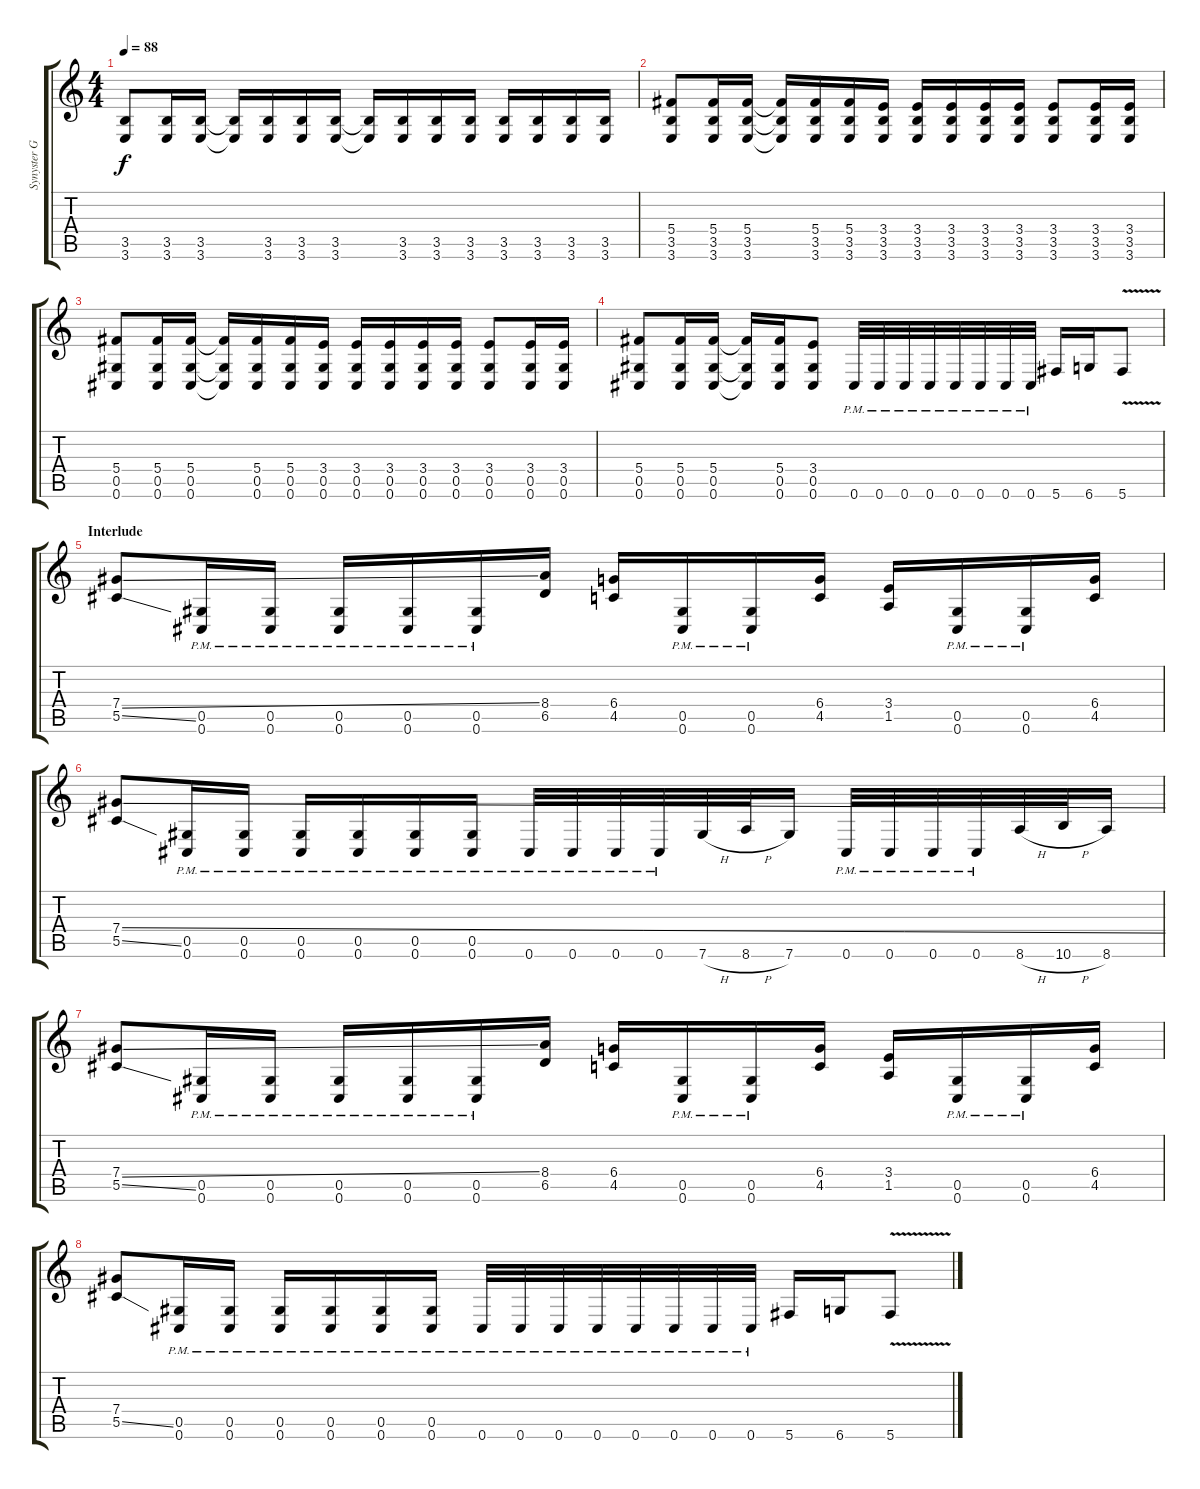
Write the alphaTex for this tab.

\track ("Synyster Gates (Rhythm)" "Synyster G") {instrument distortionguitar}
\staff {score tabs}
\tuning (Eb4 Bb3 Gb3 Db3 Ab2 Db2) {hide}
\ts (4 4)
\tempo 88
\clef g2
\ks c
(3.5 3.6).8{dy f} (3.5 3.6).16 (3.5 3.6).16 (3.5{t} 3.6{t}).16 (3.5 3.6).16 (3.5 3.6).16 (3.5 3.6).16 (3.5{t} 3.6{t}).16 (3.5 3.6).16 (3.5 3.6).16 (3.5 3.6).16 (3.5 3.6).16 (3.5 3.6).16 (3.5 3.6).16 (3.5 3.6).16 |
(5.4 3.5 3.6).8 (5.4 3.5 3.6).16 (5.4 3.5 3.6).16 (5.4{t} 3.5{t} 3.6{t}).16 (5.4 3.5 3.6).16 (5.4 3.5 3.6).16 (3.4 3.5 3.6).16 (3.4 3.5 3.6).16 (3.4 3.5 3.6).16 (3.4 3.5 3.6).16 (3.4 3.5 3.6).16 (3.4 3.5 3.6).8 (3.4 3.5 3.6).16 (3.4 3.5 3.6).16 |
(5.4 0.5 0.6).8 (5.4 0.5 0.6).16 (5.4 0.5 0.6).16 (5.4{t} 0.5{t} 0.6{t}).16 (5.4 0.5 0.6).16 (5.4 0.5 0.6).16 (3.4 0.5 0.6).16 (3.4 0.5 0.6).16 (3.4 0.5 0.6).16 (3.4 0.5 0.6).16 (3.4 0.5 0.6).16 (3.4 0.5 0.6).8 (3.4 0.5 0.6).16 (3.4 0.5 0.6).16 |
(5.4 0.5 0.6).8 (5.4 0.5 0.6).16 (5.4 0.5 0.6).16 (5.4{t} 0.5{t} 0.6{t}).16 (5.4 0.5 0.6).16 (3.4 0.5 0.6).8 0.6{pm}.32 0.6{pm}.32 0.6{pm}.32 0.6{pm}.32 0.6{pm}.32 0.6{pm}.32 0.6{pm}.32 0.6{pm}.32 5.6.16 6.6.16 5.6{v}.8 |
\section ("" "Interlude")
(7.4{ss} 5.5{ss}).8 (0.5{pm} 0.6{pm}).16 (0.5{pm} 0.6{pm}).16 (0.5{pm} 0.6{pm}).16 (0.5{pm} 0.6{pm}).16 (0.5{pm} 0.6{pm}).16 (8.4 6.5).16 (6.4 4.5).16 (0.5{pm} 0.6{pm}).16 (0.5{pm} 0.6{pm}).16 (6.4 4.5).16 (3.4 1.5).16 (0.5{pm} 0.6{pm}).16 (0.5{pm} 0.6{pm}).16 (6.4 4.5).16 |
(7.4{ss} 5.5{ss}).8 (0.5{pm} 0.6{pm}).16 (0.5{pm} 0.6{pm}).16 (0.5{pm} 0.6{pm}).16 (0.5{pm} 0.6{pm}).16 (0.5{pm} 0.6{pm}).16 (0.5{pm} 0.6{pm}).16 0.6{pm}.32 0.6{pm}.32 0.6{pm}.32 0.6{pm}.32 7.6{h}.32 8.6{h}.32 7.6.16 0.6{pm}.32 0.6{pm}.32 0.6{pm}.32 0.6{pm}.32 8.6{h}.32 10.6{h}.32 8.6.16 |
(7.4{ss} 5.5{ss}).8 (0.5{pm} 0.6{pm}).16 (0.5{pm} 0.6{pm}).16 (0.5{pm} 0.6{pm}).16 (0.5{pm} 0.6{pm}).16 (0.5{pm} 0.6{pm}).16 (8.4 6.5).16 (6.4 4.5).16 (0.5{pm} 0.6{pm}).16 (0.5{pm} 0.6{pm}).16 (6.4 4.5).16 (3.4 1.5).16 (0.5{pm} 0.6{pm}).16 (0.5{pm} 0.6{pm}).16 (6.4 4.5).16 |
(7.4 5.5{ss}).8 (0.5{pm} 0.6{pm}).16 (0.5{pm} 0.6{pm}).16 (0.5{pm} 0.6{pm}).16 (0.5{pm} 0.6{pm}).16 (0.5{pm} 0.6{pm}).16 (0.5{pm} 0.6{pm}).16 0.6{pm}.32 0.6{pm}.32 0.6{pm}.32 0.6{pm}.32 0.6{pm}.32 0.6{pm}.32 0.6{pm}.32 0.6{pm}.32 5.6.16 6.6.16 5.6{v}.8
